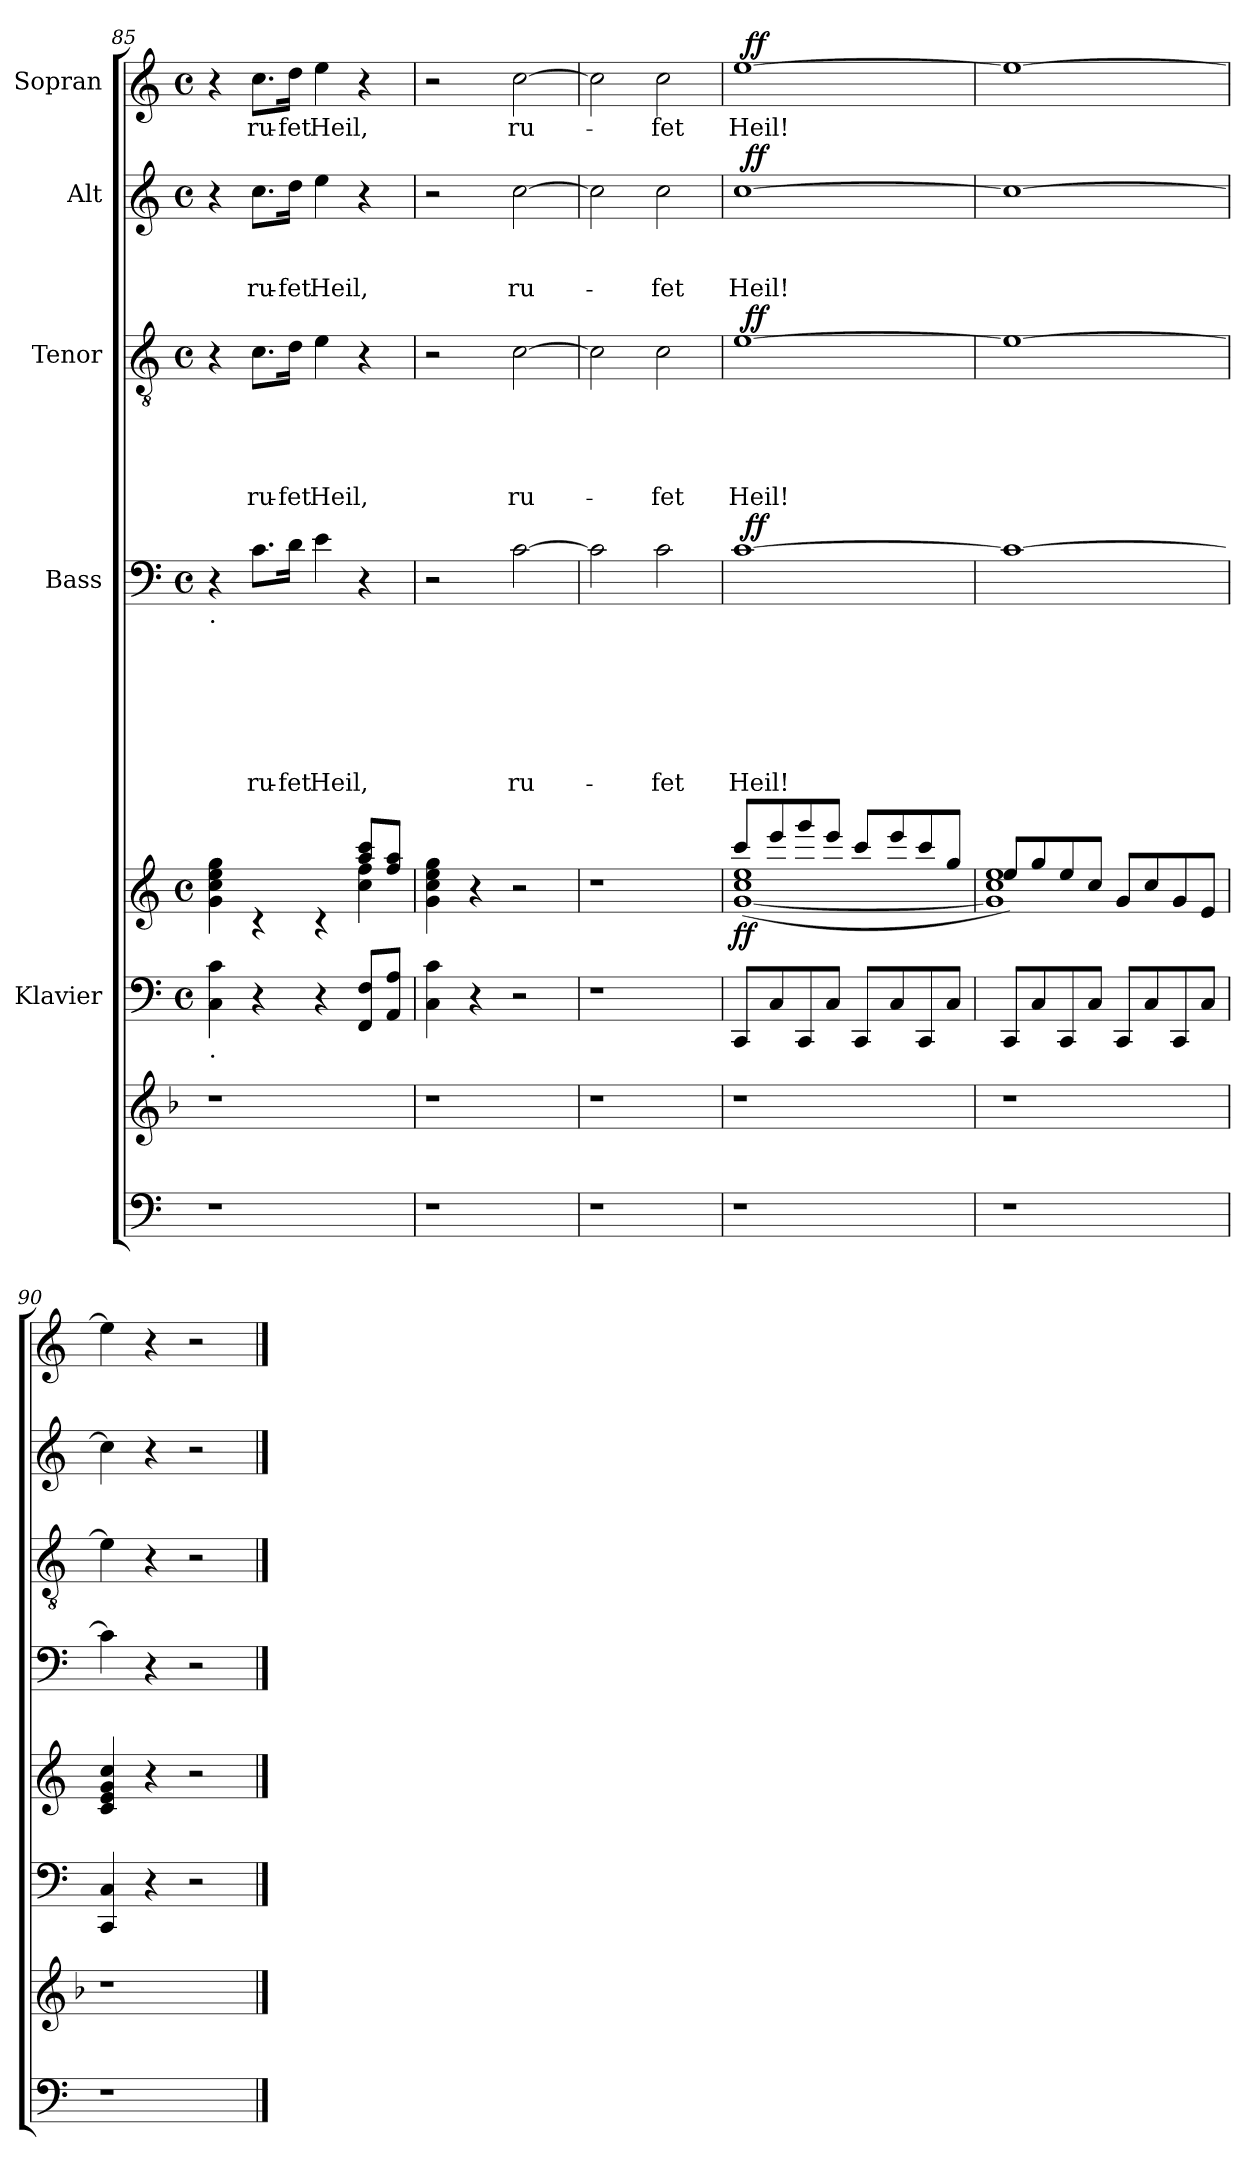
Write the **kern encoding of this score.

**kern	**kern	**kern	**kern	**dynam	**kern	**text	**text	**text	**text	**text	**text	**text	**dynam	**kern	**text	**text	**text	**text	**text	**dynam	**kern	**text	**text	**text	**dynam	**kern	**text	**dynam
*part7	*part6	*part5	*part5	*part5	*part4	*part4	*part4	*part4	*part4	*part4	*part4	*part4	*part4	*part3	*part3	*part3	*part3	*part3	*part3	*part3	*part2	*part2	*part2	*part2	*part2	*part1	*part1	*part1
*staff8	*staff7	*staff6	*staff5	*staff5/6	*staff4	*staff4	*staff4	*staff4	*staff4	*staff4	*staff4	*staff4	*staff4	*staff3	*staff3	*staff3	*staff3	*staff3	*staff3	*staff3	*staff2	*staff2	*staff2	*staff2	*staff2	*staff1	*staff1	*staff1
*	*	*I"Klavier	*	*	*I"Bass	*	*	*	*	*	*	*	*	*I"Tenor	*	*	*	*	*	*	*I"Alt	*	*	*	*	*I"Sopran	*	*
!!LO:LB:g=z
*clefF4	*clefG2	*clefF4	*clefG2	*	*clefF4	*	*	*	*	*	*	*	*	*clefGv2	*	*	*	*	*	*	*clefG2	*	*	*	*	*clefG2	*	*
*k[]	*k[b-]	*k[]	*k[]	*	*k[]	*	*	*	*	*	*	*	*	*k[]	*	*	*	*	*	*	*k[]	*	*	*	*	*k[]	*	*
*C:	*F:	*C:	*C:	*	*C:	*	*	*	*	*	*	*	*	*C:	*	*	*	*	*	*	*C:	*	*	*	*	*C:	*	*
*	*	*M4/4	*M4/4	*	*M4/4	*	*	*	*	*	*	*	*	*M4/4	*	*	*	*	*	*	*M4/4	*	*	*	*	*M4/4	*	*
*	*	*met(c)	*met(c)	*	*met(c)	*	*	*	*	*	*	*	*	*met(c)	*	*	*	*	*	*	*met(c)	*	*	*	*	*met(c)	*	*
=85	=85	=85	=85	=85	=85	=85	=85	=85	=85	=85	=85	=85	=85	=85	=85	=85	=85	=85	=85	=85	=85	=85	=85	=85	=85	=85	=85	=85
*	*	*	*^	*	*	*	*	*	*	*	*	*	*	*	*	*	*	*	*	*	*	*	*	*	*	*	*	*
!	!	!	!	!	!	!LO:TX:b:t=.	!	!	!	!	!	!	!	!	!	!	!	!	!	!	!	!	!	!	!	!	!	!	!
!	!	!LO:TX:b:t=.	!	!	!	!	!	!	!	!	!	!	!	!	!	!	!	!	!	!	!	!	!	!	!	!	!	!	!
1r	1r	4C\ 4c\	2.ryy	4g\ 4cc\ 4ee\ 4gg\	.	4r	.	.	.	.	.	.	.	.	4r	.	.	.	.	.	.	4r	.	.	.	.	4r	.	.
!	!	!	!	!	!	!	!	!	!	!	!	!	!LO:LY:b	!	!	!	!	!	!	!LO:LY:b	!	!	!	!	!LO:LY:b	!	!	!LO:LY:b	!
.	.	4r	.	4rc	.	8.c\L	.	.	.	.	.	.	ru-	.	8.c\L	.	.	.	.	ru-	.	8.cc\L	.	.	ru-	.	8.cc\L	ru-	.
!	!	!	!	!	!	!	!	!	!	!	!	!	!LO:LY:b	!	!	!	!	!	!	!LO:LY:b	!	!	!	!	!LO:LY:b	!	!	!LO:LY:b	!
.	.	.	.	.	.	16d\Jk	.	.	.	.	.	.	-fet	.	16d\Jk	.	.	.	.	-fet	.	16dd\Jk	.	.	-fet	.	16dd\Jk	-fet	.
!	!	!	!	!	!	!	!	!	!	!	!	!	!LO:LY:b	!	!	!	!	!	!	!LO:LY:b	!	!	!	!	!LO:LY:b	!	!	!LO:LY:b	!
.	.	4r	.	4rc	.	4e\	.	.	.	.	.	.	Heil,	.	4e\	.	.	.	.	Heil,	.	4ee\	.	.	Heil,	.	4ee\	Heil,	.
.	.	8FF/ 8F/L	8aa/ 8ccc/L	4cc\ 4ff\	.	4r	.	.	.	.	.	.	.	.	4r	.	.	.	.	.	.	4r	.	.	.	.	4r	.	.
.	.	8AA/ 8A/J	8ff/ 8aa/J	.	.	.	.	.	.	.	.	.	.	.	.	.	.	.	.	.	.	.	.	.	.	.	.	.	.
*	*	*	*v	*v	*	*	*	*	*	*	*	*	*	*	*	*	*	*	*	*	*	*	*	*	*	*	*	*	*
=86	=86	=86	=86	=86	=86	=86	=86	=86	=86	=86	=86	=86	=86	=86	=86	=86	=86	=86	=86	=86	=86	=86	=86	=86	=86	=86	=86	=86
1r	1r	4C\ 4c\	4g\ 4cc\ 4ee\ 4gg\	.	2r	.	.	.	.	.	.	.	.	2r	.	.	.	.	.	.	2r	.	.	.	.	2r	.	.
.	.	4r	4r	.	.	.	.	.	.	.	.	.	.	.	.	.	.	.	.	.	.	.	.	.	.	.	.	.
!	!	!	!	!	!	!	!	!	!	!	!	!LO:LY:b	!	!	!	!	!	!	!LO:LY:b	!	!	!	!	!LO:LY:b	!	!	!LO:LY:b	!
.	.	2r	2r	.	[>2c\	.	.	.	.	.	.	ru-	.	[>2c\	.	.	.	.	ru-	.	[>2cc\	.	.	ru-	.	[>2cc\	ru-	.
=87	=87	=87	=87	=87	=87	=87	=87	=87	=87	=87	=87	=87	=87	=87	=87	=87	=87	=87	=87	=87	=87	=87	=87	=87	=87	=87	=87	=87
1r	1r	1r	1r	.	2c\]	.	.	.	.	.	.	.	.	2c\]	.	.	.	.	.	.	2cc\]	.	.	.	.	2cc\]	.	.
!	!	!	!	!	!	!	!	!	!	!	!	!LO:LY:b	!	!	!	!	!	!	!LO:LY:b	!	!	!	!	!LO:LY:b	!	!	!LO:LY:b	!
.	.	.	.	.	2c\	.	.	.	.	.	.	-fet	.	2c\	.	.	.	.	-fet	.	2cc\	.	.	-fet	.	2cc\	-fet	.
=88	=88	=88	=88	=88	=88	=88	=88	=88	=88	=88	=88	=88	=88	=88	=88	=88	=88	=88	=88	=88	=88	=88	=88	=88	=88	=88	=88	=88
*	*	*	*^	*	*	*	*	*	*	*	*	*	*	*	*	*	*	*	*	*	*	*	*	*	*	*	*	*
!	!	!	!	!	!LO:DY:b	!	!	!	!	!	!	!	!LO:LY:b	!	!	!	!	!	!	!LO:LY:b	!	!	!	!	!LO:LY:b	!	!	!LO:LY:b	!
*	*	*	*	*	*	*^	*	*	*	*	*	*	*	*	*^	*	*	*	*	*	*	*^	*	*	*	*	*^	*	*
1r	1r	8CC/L	8ccc/L	(<[<1g 1cc 1ee	ff	[>1c	32ryy	.	.	.	.	.	.	Heil!	.	[>1e	32ryy	.	.	.	.	Heil!	.	[>1cc	32ryy	.	.	Heil!	.	[>1ee	32ryy	Heil!	.
!	!	!	!	!	!	!	!	!	!	!	!	!	!	!	!LO:DY:a	!	!	!	!	!	!	!	!LO:DY:a	!	!	!	!	!	!LO:DY:a	!	!	!	!LO:DY:a
.	.	.	.	.	.	.	2ryy	.	.	.	.	.	.	.	ff	.	2ryy	.	.	.	.	.	ff	.	2ryy	.	.	.	ff	.	2ryy	.	ff
.	.	8C/	8eee/	.	.	.	.	.	.	.	.	.	.	.	.	.	.	.	.	.	.	.	.	.	.	.	.	.	.	.	.	.	.
.	.	8CC/	8ggg/	.	.	.	.	.	.	.	.	.	.	.	.	.	.	.	.	.	.	.	.	.	.	.	.	.	.	.	.	.	.
.	.	8C/J	8eee/J	.	.	.	.	.	.	.	.	.	.	.	.	.	.	.	.	.	.	.	.	.	.	.	.	.	.	.	.	.	.
.	.	8CC/L	8ccc/L	.	.	.	.	.	.	.	.	.	.	.	.	.	.	.	.	.	.	.	.	.	.	.	.	.	.	.	.	.	.
.	.	.	.	.	.	.	4...ryy	.	.	.	.	.	.	.	.	.	4...ryy	.	.	.	.	.	.	.	4...ryy	.	.	.	.	.	4...ryy	.	.
.	.	8C/	8eee/	.	.	.	.	.	.	.	.	.	.	.	.	.	.	.	.	.	.	.	.	.	.	.	.	.	.	.	.	.	.
.	.	8CC/	8ccc/	.	.	.	.	.	.	.	.	.	.	.	.	.	.	.	.	.	.	.	.	.	.	.	.	.	.	.	.	.	.
.	.	8C/J	8gg/J	.	.	.	.	.	.	.	.	.	.	.	.	.	.	.	.	.	.	.	.	.	.	.	.	.	.	.	.	.	.
*	*	*	*	*	*	*v	*v	*	*	*	*	*	*	*	*	*	*	*	*	*	*	*	*	*v	*v	*	*	*	*	*v	*v	*	*
*	*	*	*	*	*	*	*	*	*	*	*	*	*	*	*v	*v	*	*	*	*	*	*	*	*	*	*	*	*	*	*
=89	=89	=89	=89	=89	=89	=89	=89	=89	=89	=89	=89	=89	=89	=89	=89	=89	=89	=89	=89	=89	=89	=89	=89	=89	=89	=89	=89	=89	=89
1r	1r	8CC/L	8ee/L)	1g] 1cc 1ee	.	1c_	.	.	.	.	.	.	.	.	1e_	.	.	.	.	.	.	1cc_	.	.	.	.	1ee_	.	.
.	.	8C/	8gg/	.	.	.	.	.	.	.	.	.	.	.	.	.	.	.	.	.	.	.	.	.	.	.	.	.	.
.	.	8CC/	8ee/	.	.	.	.	.	.	.	.	.	.	.	.	.	.	.	.	.	.	.	.	.	.	.	.	.	.
.	.	8C/J	8cc/J	.	.	.	.	.	.	.	.	.	.	.	.	.	.	.	.	.	.	.	.	.	.	.	.	.	.
.	.	8CC/L	8g/L	.	.	.	.	.	.	.	.	.	.	.	.	.	.	.	.	.	.	.	.	.	.	.	.	.	.
.	.	8C/	8cc/	.	.	.	.	.	.	.	.	.	.	.	.	.	.	.	.	.	.	.	.	.	.	.	.	.	.
.	.	8CC/	8g/	.	.	.	.	.	.	.	.	.	.	.	.	.	.	.	.	.	.	.	.	.	.	.	.	.	.
.	.	8C/J	8e/J	.	.	.	.	.	.	.	.	.	.	.	.	.	.	.	.	.	.	.	.	.	.	.	.	.	.
*	*	*	*v	*v	*	*	*	*	*	*	*	*	*	*	*	*	*	*	*	*	*	*	*	*	*	*	*	*	*
=90	=90	=90	=90	=90	=90	=90	=90	=90	=90	=90	=90	=90	=90	=90	=90	=90	=90	=90	=90	=90	=90	=90	=90	=90	=90	=90	=90	=90
1r	1r	4CC/ 4C/	4c/ 4e/ 4g/ 4cc/	.	4c\]	.	.	.	.	.	.	.	.	4e\]	.	.	.	.	.	.	4cc\]	.	.	.	.	4ee\]	.	.
.	.	4r	4r	.	4r	.	.	.	.	.	.	.	.	4r	.	.	.	.	.	.	4r	.	.	.	.	4r	.	.
.	.	2r	2r	.	2r	.	.	.	.	.	.	.	.	2r	.	.	.	.	.	.	2r	.	.	.	.	2r	.	.
==	==	==	==	==	==	==	==	==	==	==	==	==	==	==	==	==	==	==	==	==	==	==	==	==	==	==	==	==
*-	*-	*-	*-	*-	*-	*-	*-	*-	*-	*-	*-	*-	*-	*-	*-	*-	*-	*-	*-	*-	*-	*-	*-	*-	*-	*-	*-	*-
